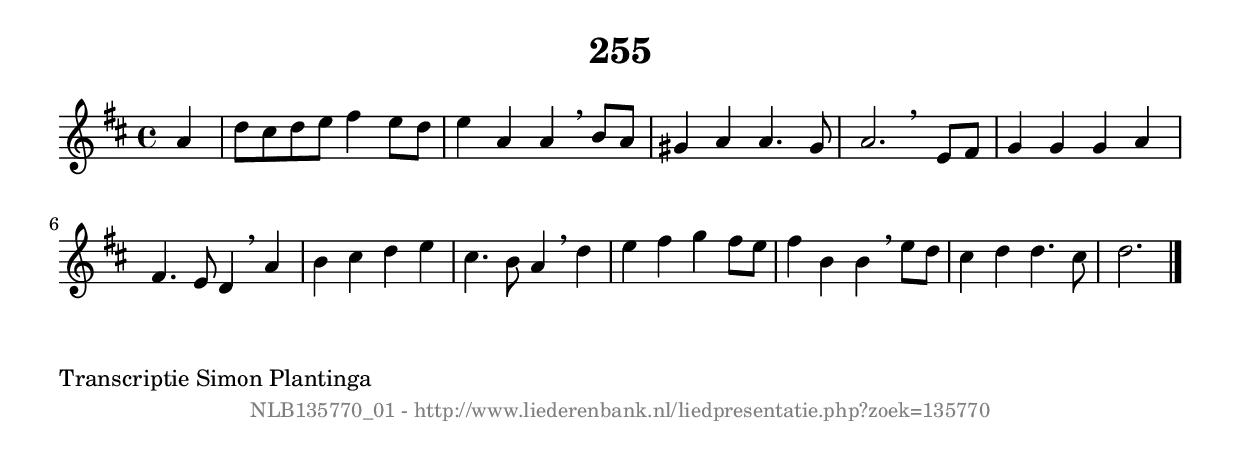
%
% produced by wce2krn 1.64 (7 June 2014)
%
\version"2.16"
#(append! paper-alist '(("long" . (cons (* 210 mm) (* 2000 mm)))))
#(set-default-paper-size "long")
sb = {\breathe}
mBreak = {\breathe }
bBreak = {\breathe }
x = {\once\override NoteHead #'style = #'cross }
gl=\glissando
itime={\override Staff.TimeSignature #'stencil = ##f }
ficta = {\once\set suggestAccidentals = ##t}
fine = {\once\override Score.RehearsalMark #'self-alignment-X = #1 \mark \markup {\italic{Fine}}}
dc = {\once\override Score.RehearsalMark #'self-alignment-X = #1 \mark \markup {\italic{D.C.}}}
dcf = {\once\override Score.RehearsalMark #'self-alignment-X = #1 \mark \markup {\italic{D.C. al Fine}}}
dcc = {\once\override Score.RehearsalMark #'self-alignment-X = #1 \mark \markup {\italic{D.C. al Coda}}}
ds = {\once\override Score.RehearsalMark #'self-alignment-X = #1 \mark \markup {\italic{D.S.}}}
dsf = {\once\override Score.RehearsalMark #'self-alignment-X = #1 \mark \markup {\italic{D.S. al Fine}}}
dsc = {\once\override Score.RehearsalMark #'self-alignment-X = #1 \mark \markup {\italic{D.S. al Coda}}}
pv = {\set Score.repeatCommands = #'((volta "1"))}
sv = {\set Score.repeatCommands = #'((volta "2"))}
tv = {\set Score.repeatCommands = #'((volta "3"))}
qv = {\set Score.repeatCommands = #'((volta "4"))}
xv = {\set Score.repeatCommands = #'((volta #f))}
\header{ tagline = ""
title = "255"
}
\score {{
\key d \major
\relative g'
{
\set melismaBusyProperties = #'()
\partial 32*8
\time 4/4
\tempo 4=120
\override Score.MetronomeMark #'transparent = ##t
\override Score.RehearsalMark #'break-visibility = #(vector #t #t #f)
a4 | d8 cis8 d8 e8 fis4 e8 d8 | e4 a,4 a4 \sb b8 a8 | gis4 a4 a4. gis8 | a2. \bar ":|:" \bBreak
e8 fis8 | g4 g4 g4 a4 | fis4. e8 d4 \sb a'4 | b4 cis4 d4 e4 | cis4. b8 a4 \mBreak
d4 | e4 fis4 g4 fis8 e8 | fis4 b,4 b4 \sb e8 d8 | cis4 d4 d4. cis8 | d2. \bar "|."
 }}
 \midi { }
 \layout {
            indent = 0.0\cm
}
}
\markup { \wordwrap-string #" 
Transcriptie Simon Plantinga
"}
\markup { \vspace #0 } \markup { \with-color #grey \fill-line { \center-column { \smaller "NLB135770_01 - http://www.liederenbank.nl/liedpresentatie.php?zoek=135770" } } }
